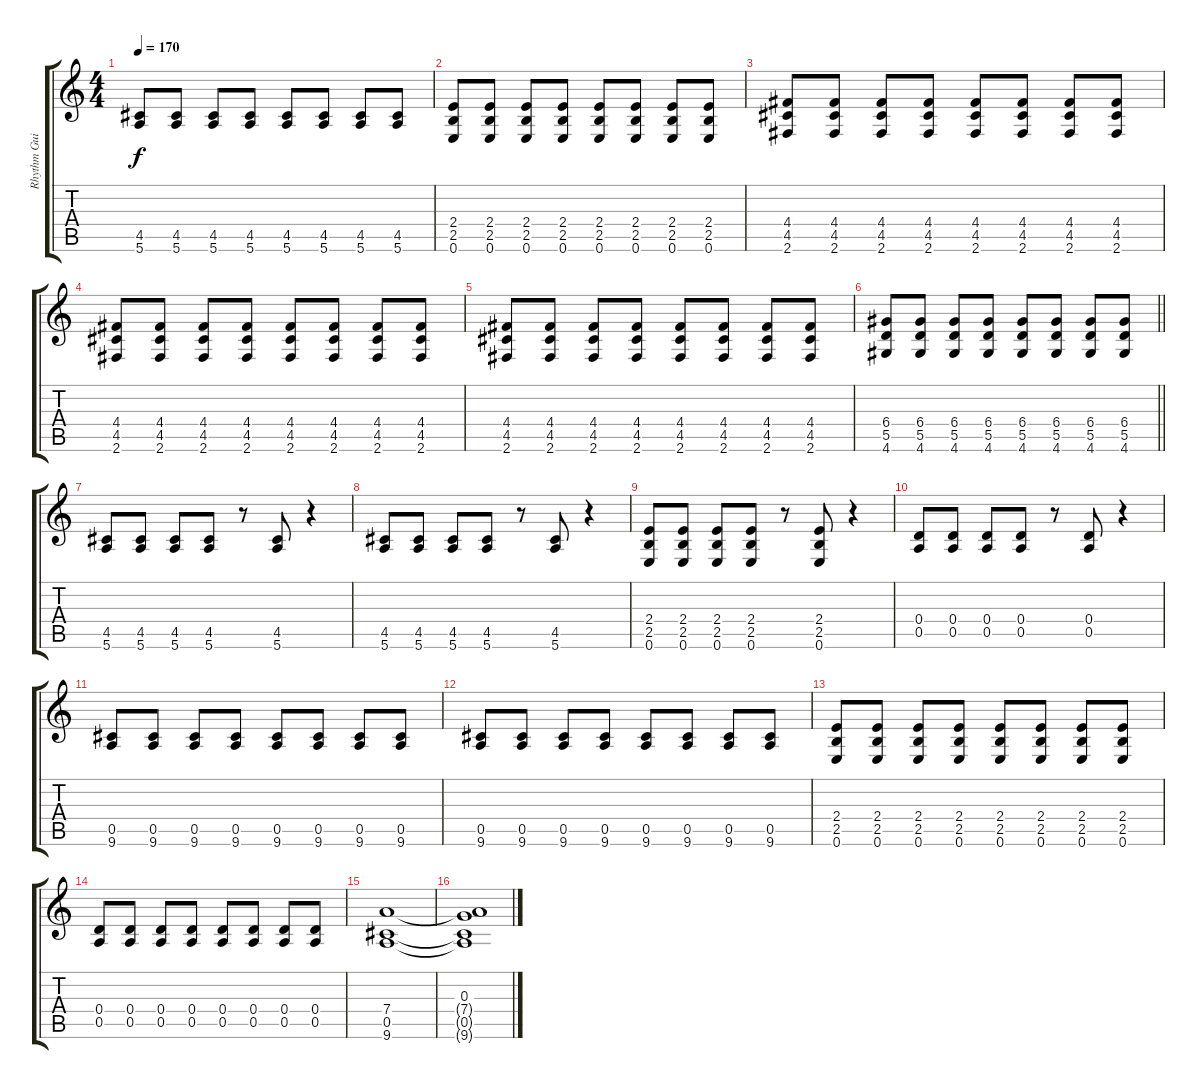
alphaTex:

\track ("Rhythm Guitar" "Rhythm Gui") {instrument distortionguitar}
\staff {score tabs}
\tuning (E4 B3 G3 D3 A2 E2) {hide}
\ts (4 4)
\tempo 170
\clef g2
\ks c
(4.5 5.6).8{dy f} (4.5 5.6).8 (4.5 5.6).8 (4.5 5.6).8 (4.5 5.6).8 (4.5 5.6).8 (4.5 5.6).8 (4.5 5.6).8 |
(2.4 2.5 0.6).8 (2.4 2.5 0.6).8 (2.4 2.5 0.6).8 (2.4 2.5 0.6).8 (2.4 2.5 0.6).8 (2.4 2.5 0.6).8 (2.4 2.5 0.6).8 (2.4 2.5 0.6).8 |
(4.4 4.5 2.6).8 (4.4 4.5 2.6).8 (4.4 4.5 2.6).8 (4.4 4.5 2.6).8 (4.4 4.5 2.6).8 (4.4 4.5 2.6).8 (4.4 4.5 2.6).8 (4.4 4.5 2.6).8 |
(4.4 4.5 2.6).8 (4.4 4.5 2.6).8 (4.4 4.5 2.6).8 (4.4 4.5 2.6).8 (4.4 4.5 2.6).8 (4.4 4.5 2.6).8 (4.4 4.5 2.6).8 (4.4 4.5 2.6).8 |
(4.4 4.5 2.6).8 (4.4 4.5 2.6).8 (4.4 4.5 2.6).8 (4.4 4.5 2.6).8 (4.4 4.5 2.6).8 (4.4 4.5 2.6).8 (4.4 4.5 2.6).8 (4.4 4.5 2.6).8 |
\barLineRight lightlight
(6.4 5.5 4.6).8 (6.4 5.5 4.6).8 (6.4 5.5 4.6).8 (6.4 5.5 4.6).8 (6.4 5.5 4.6).8 (6.4 5.5 4.6).8 (6.4 5.5 4.6).8 (6.4 5.5 4.6).8 |
(4.5 5.6).8 (4.5 5.6).8 (4.5 5.6).8 (4.5 5.6).8 r.8 (4.5 5.6).8 r.4 |
(4.5 5.6).8 (4.5 5.6).8 (4.5 5.6).8 (4.5 5.6).8 r.8 (4.5 5.6).8 r.4 |
(2.4 2.5 0.6).8 (2.4 2.5 0.6).8 (2.4 2.5 0.6).8 (2.4 2.5 0.6).8 r.8 (2.4 2.5 0.6).8 r.4 |
(0.4 0.5).8 (0.4 0.5).8 (0.4 0.5).8 (0.4 0.5).8 r.8 (0.4 0.5).8 r.4 |
(0.5 9.6).8 (0.5 9.6).8 (0.5 9.6).8 (0.5 9.6).8 (0.5 9.6).8 (0.5 9.6).8 (0.5 9.6).8 (0.5 9.6).8 |
(0.5 9.6).8 (0.5 9.6).8 (0.5 9.6).8 (0.5 9.6).8 (0.5 9.6).8 (0.5 9.6).8 (0.5 9.6).8 (0.5 9.6).8 |
(2.4 2.5 0.6).8 (2.4 2.5 0.6).8 (2.4 2.5 0.6).8 (2.4 2.5 0.6).8 (2.4 2.5 0.6).8 (2.4 2.5 0.6).8 (2.4 2.5 0.6).8 (2.4 2.5 0.6).8 |
(0.4 0.5).8 (0.4 0.5).8 (0.4 0.5).8 (0.4 0.5).8 (0.4 0.5).8 (0.4 0.5).8 (0.4 0.5).8 (0.4 0.5).8 |
(7.4 0.5 9.6).1 |
(0.3 7.4{t} 0.5{t} 9.6{t}).1
